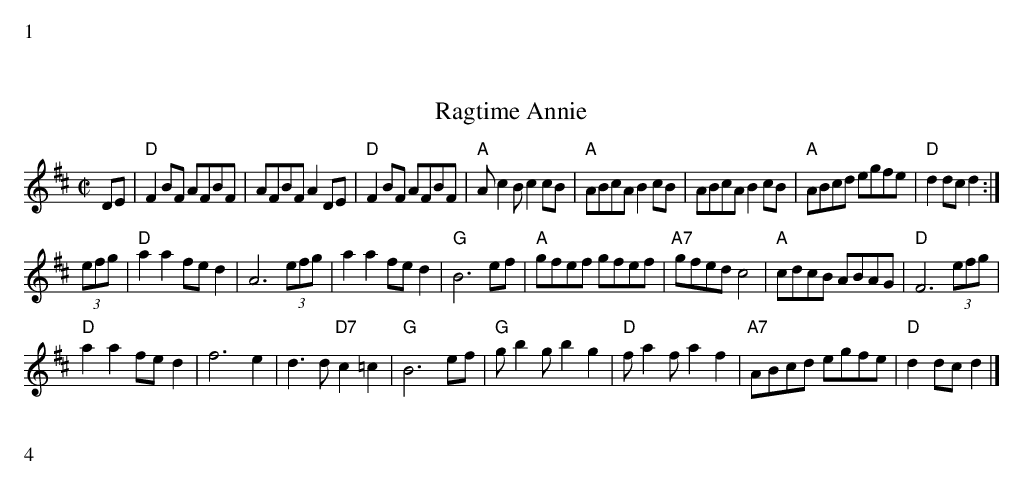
X:1
T:Ragtime Annie
M:C|
L:1/8
K:D
DE| "D"F2 BF AFBF| AFBF A2DE| "D"F2 BF AFBF| "A"A c2 Bc2 cB|\
    "A"ABcA B2cB| ABcA B2cB|"A" ABcd egfe| "D"d2dc d2:|
(3efg| "D"a2a2 fed2| A6 (3efg| a2a2 fe d2| "G"B6 ef|\
    "A"gfef gfef|"A7" gfed c4|"A" cdcB ABAG| "D"F6 (3efg|
    "D"a2a2 fed2| f6e2| d3d "D7"c2 =c2| "G"B6 ef|\
    "G"gb2 gb2g2| "D"fa2 fa2f2| "A7"ABcd egfe| "D"d2dc d2 |]
